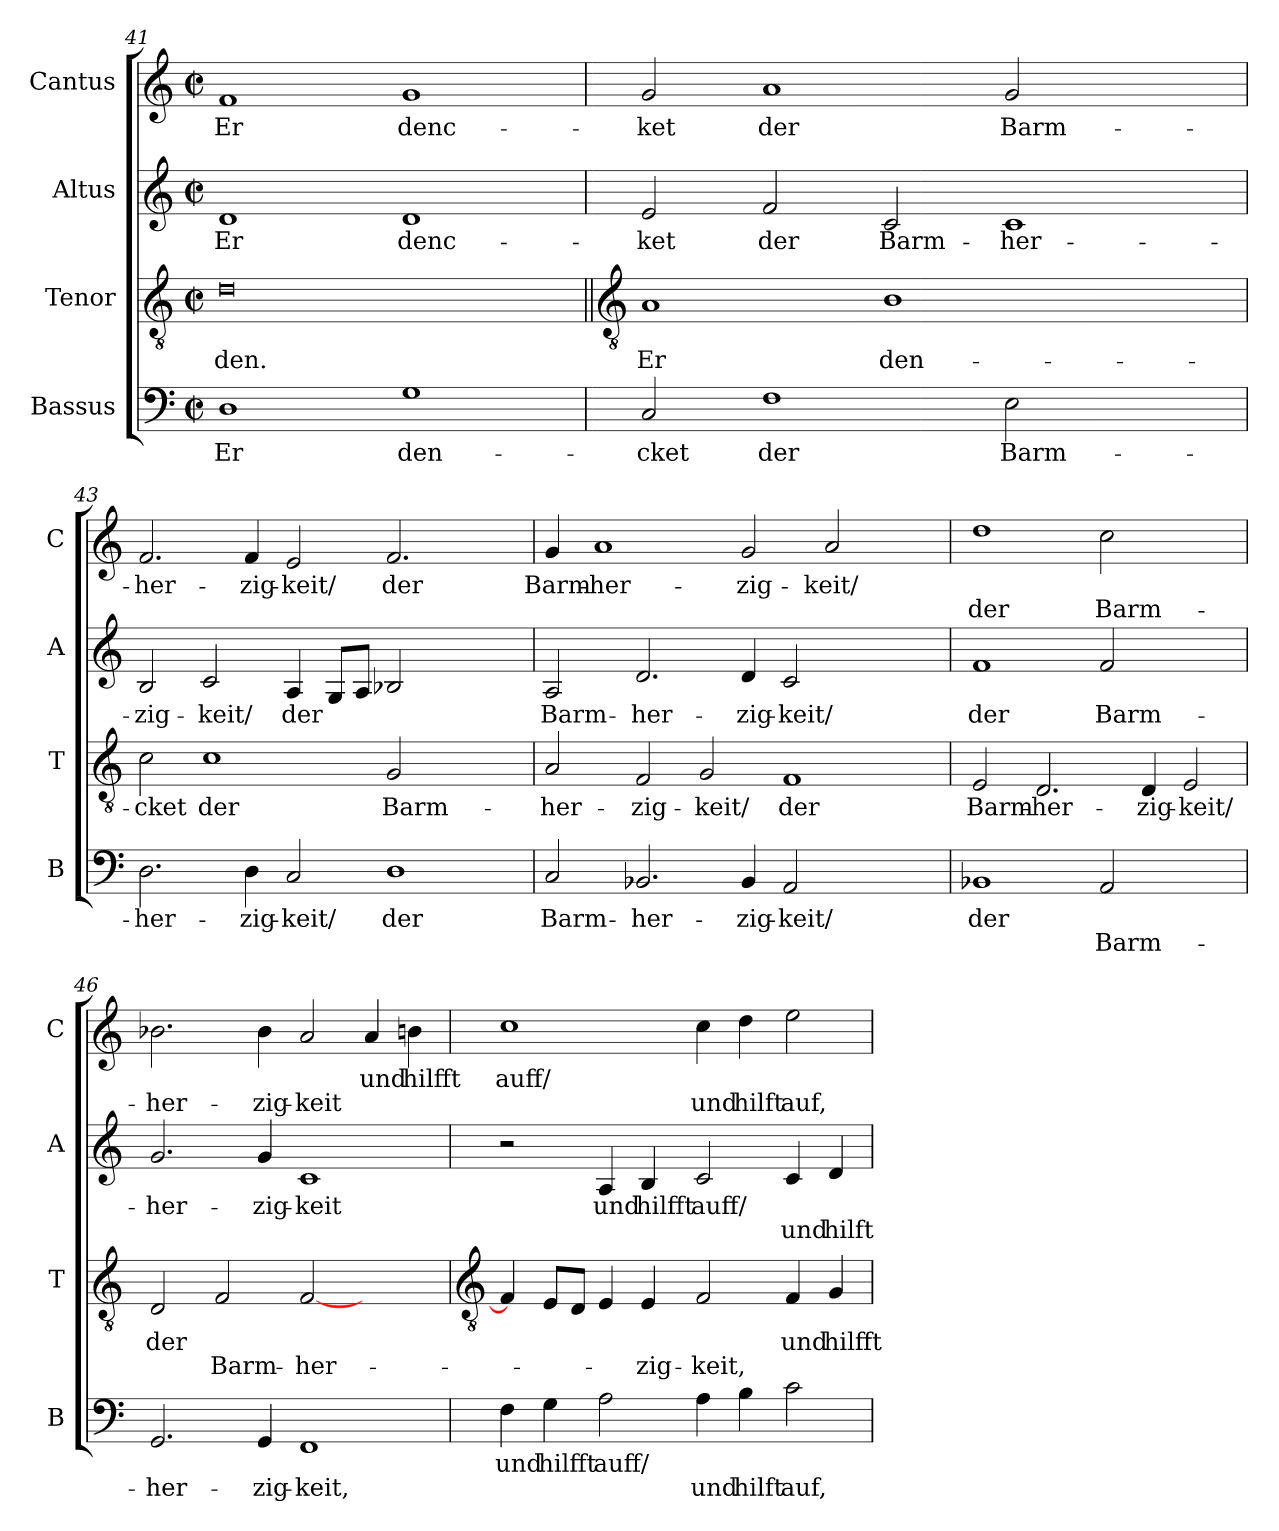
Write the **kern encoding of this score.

**kern	**text	**text	**kern	**text	**text	**kern	**text	**text	**kern	**text	**text
*part4	*part4	*part4	*part3	*part3	*part3	*part2	*part2	*part2	*part1	*part1	*part1
*staff4	*staff4	*staff4	*staff3	*staff3	*staff3	*staff2	*staff2	*staff2	*staff1	*staff1	*staff1
*I"Bassus	*	*	*I"Tenor	*	*	*I"Altus	*	*	*I"Cantus	*	*
*I'B	*	*	*I'T	*	*	*I'A	*	*	*I'C	*	*
!!LO:LB:g=z
*clefF4	*	*	*clefGv2	*	*	*clefG2	*	*	*clefG2	*	*
*k[]	*	*	*k[]	*	*	*k[]	*	*	*k[]	*	*
*C:	*	*	*C:	*	*	*C:	*	*	*C:	*	*
*M4/2	*	*	*M4/2	*	*	*M4/2	*	*	*M4/2	*	*
*met(c|)	*	*	*met(c|)	*	*	*met(c|)	*	*	*met(c|)	*	*
=41	=41	=41	=41	=41	=41	=41	=41	=41	=41	=41	=41
!	!LO:LY:b	!	!	!LO:LY:b	!	!	!LO:LY:b	!	!	!LO:LY:b	!
1D	Er	.	0d	-den.	.	1d	Er	.	1f	Er	.
!	!LO:LY:b	!	!	!	!	!	!LO:LY:b	!	!	!LO:LY:b	!
1G	den-	.	.	.	.	1d	denc-	.	1g	denc-	.
!!LO:LB:g=z
=42	=42	=42	=42||	=42	=42	=42	=42	=42	=42	=42	=42
*	*	*	*clefGv2	*	*	*	*	*	*	*	*
!	!LO:LY:b	!	!	!LO:LY:b	!	!	!LO:LY:b	!	!	!LO:LY:b	!
2C	-cket	.	1A	Er	.	2e	-ket	.	2g	-ket	.
!	!LO:LY:b	!	!	!	!	!	!LO:LY:b	!	!	!LO:LY:b	!
1F	der	.	.	.	.	2f	der	.	1a	der	.
!	!	!	!	!LO:LY:b	!	!	!LO:LY:b	!	!	!	!
.	.	.	1B	den-	.	2c	Barm-	.	.	.	.
!	!LO:LY:b	!	!	!	!	!	!LO:LY:b	!	!	!LO:LY:b	!
2E	Barm-	.	.	.	.	1c	-her-	.	2g	Barm-	.
2ryy	.	.	2ryy	.	.	.	.	.	2ryy	.	.
=43	=43	=43	=43	=43	=43	=43	=43	=43	=43	=43	=43
!	!LO:LY:b	!	!	!LO:LY:b	!	!	!LO:LY:b	!	!	!LO:LY:b	!
2.D	-her-	.	2c	-cket	.	2B	-zig-	.	2.f	-her-	.
!	!	!	!	!LO:LY:b	!	!	!LO:LY:b	!	!	!	!
.	.	.	1c	der	.	2c	-keit/	.	.	.	.
!	!LO:LY:b	!	!	!	!	!	!	!	!	!LO:LY:b	!
4D	-zig-	.	.	.	.	.	.	.	4f	-zig-	.
!	!LO:LY:b	!	!	!	!	!	!LO:LY:b	!	!	!LO:LY:b	!
2C	-keit/	.	.	.	.	4A	der	.	2e	-keit/	.
.	.	.	.	.	.	8GL	.	.	.	.	.
.	.	.	.	.	.	8AJ	.	.	.	.	.
!	!LO:LY:b	!	!	!LO:LY:b	!	!	!	!	!	!LO:LY:b	!
1D	der	.	2G	Barm-	.	2B-X	.	.	2.f	der	.
.	.	.	2ryy	.	.	2ryy	.	.	.	.	.
.	.	.	.	.	.	.	.	.	4ryy	.	.
=44	=44	=44	=44	=44	=44	=44	=44	=44	=44	=44	=44
!	!LO:LY:b	!	!	!LO:LY:b	!	!	!LO:LY:b	!	!	!LO:LY:b	!
2C	Barm-	.	2A	-her-	.	2A	Barm-	.	4g	Barm-	.
!	!	!	!	!	!	!	!	!	!	!LO:LY:b	!
.	.	.	.	.	.	.	.	.	1a	-her-	.
!	!LO:LY:b	!	!	!LO:LY:b	!	!	!LO:LY:b	!	!	!	!
2.BB-X	-her-	.	2F	-zig-	.	2.d	-her-	.	.	.	.
!	!	!	!	!LO:LY:b	!	!	!	!	!	!	!
.	.	.	2G	-keit/	.	.	.	.	.	.	.
!	!LO:LY:b	!	!	!	!	!	!LO:LY:b	!	!	!LO:LY:b	!
4BB-	-zig-	.	.	.	.	4d	-zig-	.	2g	-zig-	.
!	!LO:LY:b	!	!	!LO:LY:b	!	!	!LO:LY:b	!	!	!	!
2AA	-keit/	.	1F	der	.	2c	-keit/	.	.	.	.
!	!	!	!	!	!	!	!	!	!	!LO:LY:b	!
.	.	.	.	.	.	.	.	.	2a	-keit/	.
2ryy	.	.	.	.	.	2ryy	.	.	.	.	.
.	.	.	.	.	.	.	.	.	4ryy	.	.
=45	=45	=45	=45	=45	=45	=45	=45	=45	=45	=45	=45
!	!LO:LY:b	!	!	!LO:LY:b	!	!	!LO:LY:b	!	!	!	!LO:LY:b
1BB-X	der	.	2E	Barm-	.	1f	der	.	1dd	.	der
!	!	!	!	!LO:LY:b	!	!	!	!	!	!	!
.	.	.	2.D	-her-	.	.	.	.	.	.	.
!	!	!LO:LY:b	!	!	!	!	!LO:LY:b	!	!	!	!LO:LY:b
2AA	.	Barm-	.	.	.	2f	Barm-	.	2cc	.	Barm-
!	!	!	!	!LO:LY:b	!	!	!	!	!	!	!
.	.	.	4D	-zig-	.	.	.	.	.	.	.
!	!	!	!	!LO:LY:b	!	!	!	!	!	!	!
2ryy	.	.	2E	-keit/	.	2ryy	.	.	2ryy	.	.
!!LO:LB:g=z
=46	=46	=46	=46	=46	=46	=46	=46	=46	=46	=46	=46
!	!	!LO:LY:b	!	!LO:LY:b	!	!	!LO:LY:b	!	!	!	!LO:LY:b
2.GG	.	-her-	2D	der	.	2.g	-her-	.	2.b-X	.	-her-
!	!	!	!	!	!LO:LY:b	!	!	!	!	!	!
.	.	.	2F	.	Barm-	.	.	.	.	.	.
!	!	!LO:LY:b	!	!	!	!	!LO:LY:b	!	!	!	!LO:LY:b
4GG	.	-zig-	.	.	.	4g	-zig-	.	4b-	.	-zig-
!	!	!LO:LY:b	!	!	!LO:LY:b	!	!LO:LY:b	!	!	!	!LO:LY:b
1FF	.	-keit,	[2F	.	-her-	1c	-keit	.	2a	.	-keit
!	!	!	!	!	!	!	!	!	!	!LO:LY:b	!
.	.	.	2ryy	.	.	.	.	.	4a	und	.
!	!	!	!	!	!	!	!	!	!	!LO:LY:b	!
.	.	.	.	.	.	.	.	.	4b	hilfft	.
!!LO:LB:g=z
=47	=47	=47	=47	=47	=47	=47	=47	=47	=47	=47	=47
*	*	*	*clefGv2	*	*	*	*	*	*	*	*
!	!LO:LY:b	!	!	!	!	!	!	!	!	!LO:LY:b	!
4F	und	.	4F]	.	.	2r	.	.	1cc	auff/	.
!	!LO:LY:b	!	!	!	!	!	!	!	!	!	!
4G	hilfft	.	8EL	.	.	.	.	.	.	.	.
.	.	.	8DJ	.	.	.	.	.	.	.	.
!	!LO:LY:b	!	!	!	!	!	!LO:LY:b	!	!	!	!
2A	auff/	.	4E	.	.	4A	und	.	.	.	.
!	!	!	!	!	!LO:LY:b	!	!LO:LY:b	!	!	!	!
.	.	.	4E	.	-zig-	4B	hilfft	.	.	.	.
!	!	!LO:LY:b	!	!	!LO:LY:b	!	!LO:LY:b	!	!	!	!LO:LY:b
4A	.	und	2F	.	-keit,	2c	auff/	.	4cc	.	und
!	!	!LO:LY:b	!	!	!	!	!	!	!	!	!LO:LY:b
4B	.	hilft	.	.	.	.	.	.	4dd	.	hilft
!	!	!LO:LY:b	!	!LO:LY:b	!	!	!	!LO:LY:b	!	!	!LO:LY:b
2c	.	auf,	4F	und	.	4c	.	und	2ee	.	auf,
!	!	!	!	!LO:LY:b	!	!	!	!LO:LY:b	!	!	!
.	.	.	4G	hilfft	.	4d	.	hilft	.	.	.
=	=	=	=	=	=	=	=	=	=	=	=
*-	*-	*-	*-	*-	*-	*-	*-	*-	*-	*-	*-
